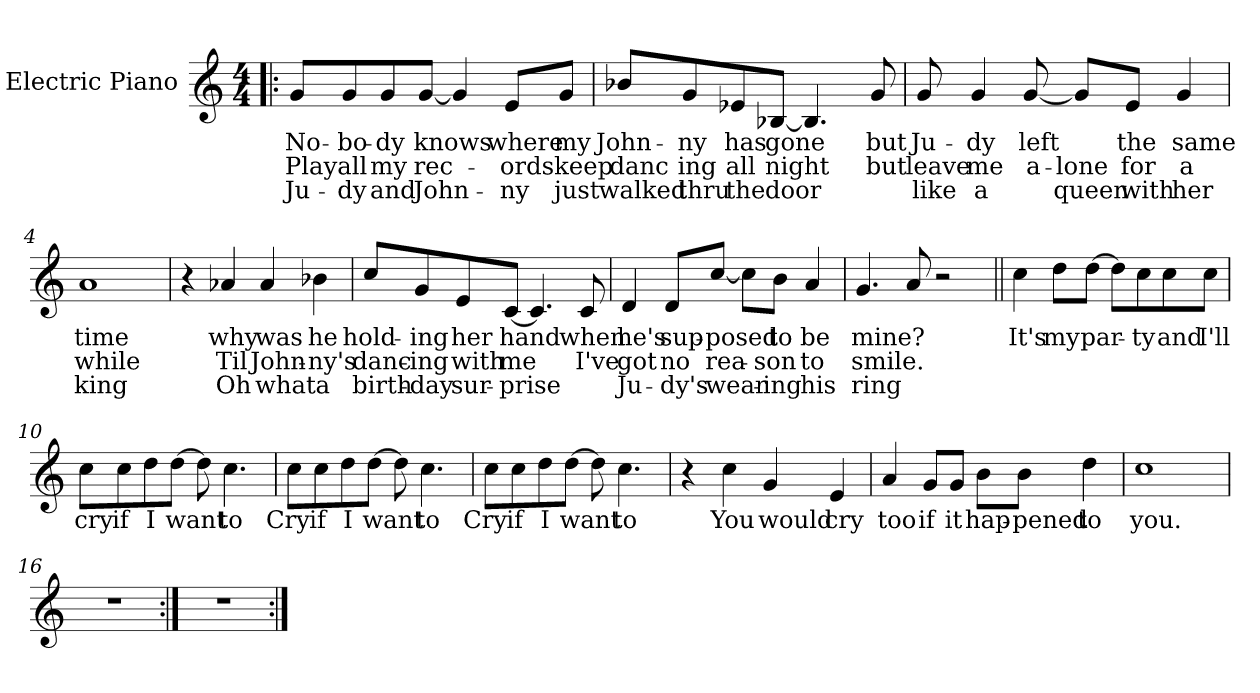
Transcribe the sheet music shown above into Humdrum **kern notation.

**kern	**text	**text	**text
*part1	*part1	*part1	*part1
*staff1	*staff1	*staff1	*staff1
*I"Electric Piano	*	*	*
*I'E.Pno	*	*	*
*clefG2	*	*	*
*k[]	*	*	*
*C:	*	*	*
*M4/4	*	*	*
=1!|:	=1!|:	=1!|:	=1!|:
8g/L	No-	Play	Ju-
8g/	-bo-	all	-dy
8g/	-dy	my	and
[8g/J	knows	-rec-	-John-
4g/]	.	.	.
8e/L	where	ords	ny
8g/J	my	keep	just
=2	=2	=2	=2
8b-X/L	John-	danc	walked
8g/	-ny	ing	thru
8e-X/	has	all	the
[8B-X/J	gone	night	door
4.B-/]	.	.	.
8g/	but	but	.
=3	=3	=3	=3
8g/	Ju-	leave	like
4g/	-dy	me	a
[8g/	left	a-	.
8g/L]	.	-lone	queen
8e/J	the	for	with
4g/	same	a	her
=4	=4	=4	=4
1a	time	while	king
!!LO:LB:g=z
=5	=5	=5	=5
4r	.	.	.
4a-X/	why	Til	Oh
4a-/	was	John-	what
4b-X\	he	-ny's	a
=6	=6	=6	=6
8cc/L	hold-	danc-	birth-
8g/	-ing	-ing	-day
8e/	her	with	sur-
[8c/J	hand	me	-prise
4.c/]	.	.	.
8c/	when	I've	.
=7	=7	=7	=7
4d/	he's	got	Ju-
8d/L	sup-	no	-dy's
[8cc/J	-posed	-rea-	-wear-
8cc\L]	.	.	.
8b\J	to	son	ing
4a/	be	to	his
=8	=8	=8	=8
4.g/	mine?	smile.	ring
8a/	.	.	.
2r	.	.	.
!!LO:LB:g=z
=9||	=9||	=9||	=9||
4cc\	It's	.	.
8dd\L	my	.	.
[8dd\J	-par-	.	.
8dd\L]	.	.	.
8cc\	ty	.	.
8cc\	and	.	.
8cc\J	I'll	.	.
=10	=10	=10	=10
8cc\L	cry	.	.
8cc\	if	.	.
8dd\	I	.	.
[8dd\J	want	.	.
8dd\]	.	.	.
4.cc\	to	.	.
=11	=11	=11	=11
8cc\L	Cry	.	.
8cc\	if	.	.
8dd\	I	.	.
[8dd\J	want	.	.
8dd\]	.	.	.
4.cc\	to	.	.
=12	=12	=12	=12
8cc\L	Cry	.	.
8cc\	if	.	.
8dd\	I	.	.
[8dd\J	want	.	.
8dd\]	.	.	.
4.cc\	to	.	.
!!LO:LB:g=z
=13	=13	=13	=13
4r	.	.	.
4cc\	You	.	.
4g/	would	.	.
4e/	cry	.	.
=14	=14	=14	=14
4a/	too	.	.
8g/L	if	.	.
8g/J	it	.	.
8b\L	hap-	.	.
8b\J	-pened	.	.
4dd\	to	.	.
=15	=15	=15	=15
1cc	you.	.	.
=16	=16	=16	=16
1r	.	.	.
=17:|!	=17:|!	=17:|!	=17:|!
1r	.	.	.
=:|!	=:|!	=:|!	=:|!
*-	*-	*-	*-
